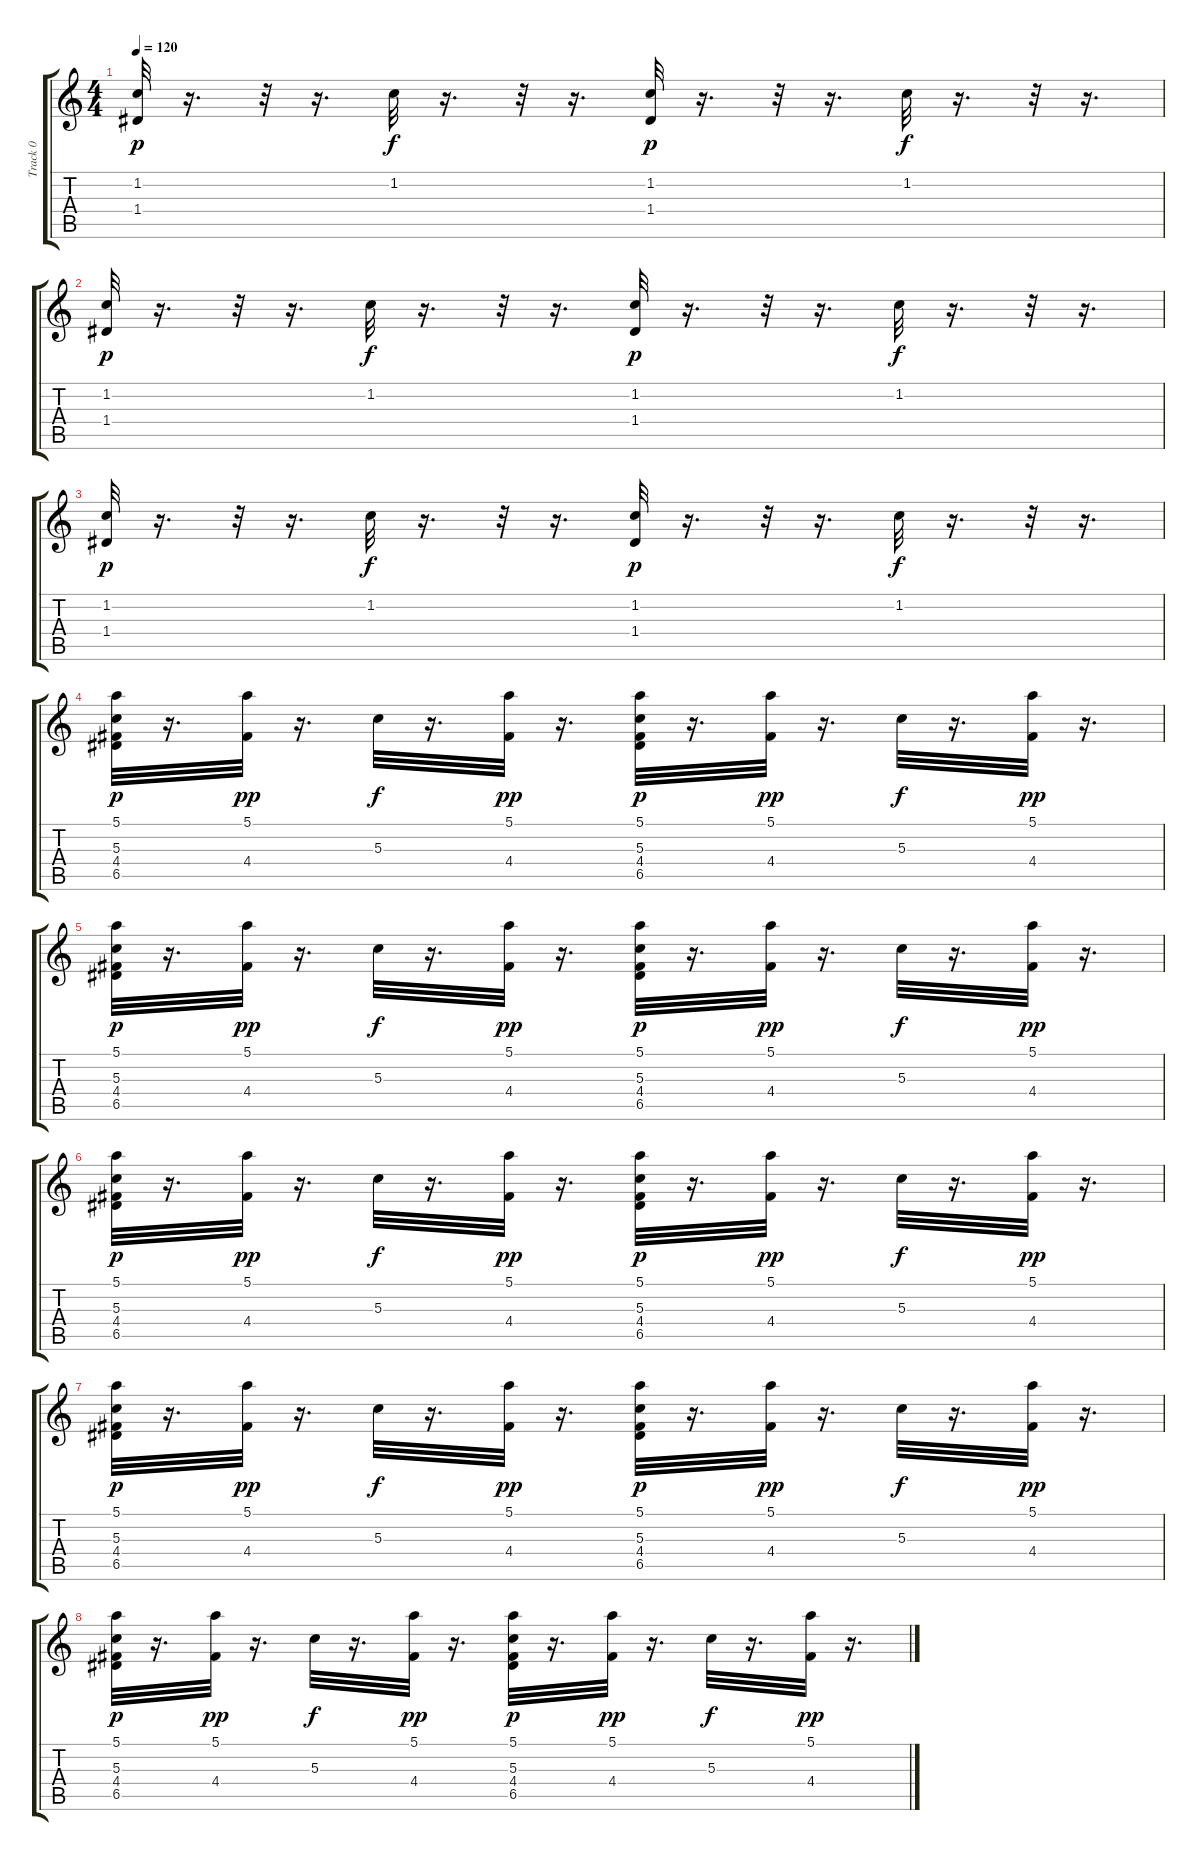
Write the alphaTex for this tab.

\track ("Track 0" "Track 0") {instrument acousticguitarsteel}
\staff {score tabs}
\tuning (E4 B3 G3 D3 A2 E2) {hide}
\ts (4 4)
\tempo 120
\clef g2
\ks c
(1.2 1.4).32{dy p} r.16{d} r.32 r.16{d} 1.2.32{dy f} r.16{d} r.32 r.16{d} (1.2 1.4).32{dy p} r.16{d} r.32 r.16{d} 1.2.32{dy f} r.16{d} r.32 r.16{d} |
(1.2 1.4).32{dy p} r.16{d} r.32 r.16{d} 1.2.32{dy f} r.16{d} r.32 r.16{d} (1.2 1.4).32{dy p} r.16{d} r.32 r.16{d} 1.2.32{dy f} r.16{d} r.32 r.16{d} |
(1.2 1.4).32{dy p} r.16{d} r.32 r.16{d} 1.2.32{dy f} r.16{d} r.32 r.16{d} (1.2 1.4).32{dy p} r.16{d} r.32 r.16{d} 1.2.32{dy f} r.16{d} r.32 r.16{d} |
(5.1 5.3 4.4 6.5).32{dy p} r.16{d} (5.1 4.4).32{dy pp} r.16{d} 5.3.32{dy f} r.16{d} (5.1 4.4).32{dy pp} r.16{d} (5.1 5.3 4.4 6.5).32{dy p} r.16{d} (5.1 4.4).32{dy pp} r.16{d} 5.3.32{dy f} r.16{d} (5.1 4.4).32{dy pp} r.16{d} |
(5.1 5.3 4.4 6.5).32{dy p} r.16{d} (5.1 4.4).32{dy pp} r.16{d} 5.3.32{dy f} r.16{d} (5.1 4.4).32{dy pp} r.16{d} (5.1 5.3 4.4 6.5).32{dy p} r.16{d} (5.1 4.4).32{dy pp} r.16{d} 5.3.32{dy f} r.16{d} (5.1 4.4).32{dy pp} r.16{d} |
(5.1 5.3 4.4 6.5).32{dy p} r.16{d} (5.1 4.4).32{dy pp} r.16{d} 5.3.32{dy f} r.16{d} (5.1 4.4).32{dy pp} r.16{d} (5.1 5.3 4.4 6.5).32{dy p} r.16{d} (5.1 4.4).32{dy pp} r.16{d} 5.3.32{dy f} r.16{d} (5.1 4.4).32{dy pp} r.16{d} |
(5.1 5.3 4.4 6.5).32{dy p} r.16{d} (5.1 4.4).32{dy pp} r.16{d} 5.3.32{dy f} r.16{d} (5.1 4.4).32{dy pp} r.16{d} (5.1 5.3 4.4 6.5).32{dy p} r.16{d} (5.1 4.4).32{dy pp} r.16{d} 5.3.32{dy f} r.16{d} (5.1 4.4).32{dy pp} r.16{d} |
(5.1 5.3 4.4 6.5).32{dy p} r.16{d} (5.1 4.4).32{dy pp} r.16{d} 5.3.32{dy f} r.16{d} (5.1 4.4).32{dy pp} r.16{d} (5.1 5.3 4.4 6.5).32{dy p} r.16{d} (5.1 4.4).32{dy pp} r.16{d} 5.3.32{dy f} r.16{d} (5.1 4.4).32{dy pp} r.16{d}
